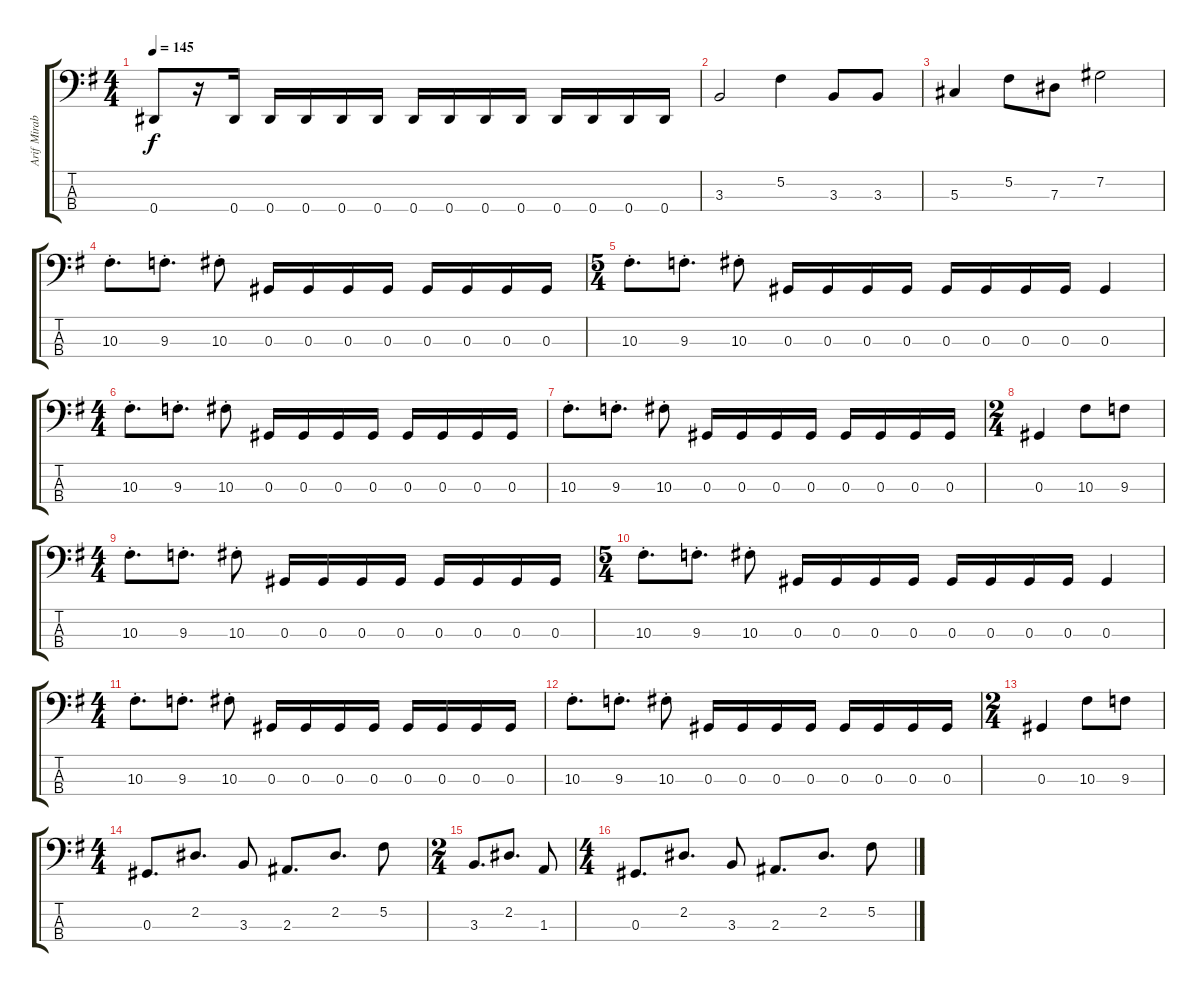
\track ("Arif Mirabdolbaghi" "Arif Mirab") {instrument electricbassfinger}
\staff {score tabs}
\tuning (Gb2 Db2 Ab1 Eb1) {hide}
\ts (4 4)
\tempo 145
\clef f4
\ks g
0.4.8{dy f} r.16 0.4.16 0.4.16 0.4.16 0.4.16 0.4.16 0.4.16 0.4.16 0.4.16 0.4.16 0.4.16 0.4.16 0.4.16 0.4.16 |
3.3.2 5.2.4 3.3.8 3.3.8 |
5.3.4 5.2.8 7.3.8 7.2.2 |
10.3{st}.8{d} 9.3{st}.8{d} 10.3{st}.8 0.3.16 0.3.16 0.3.16 0.3.16 0.3.16 0.3.16 0.3.16 0.3.16 |
\ts (5 4)
10.3{st}.8{d} 9.3{st}.8{d} 10.3{st}.8 0.3.16 0.3.16 0.3.16 0.3.16 0.3.16 0.3.16 0.3.16 0.3.16 0.3.4 |
\ts (4 4)
10.3{st}.8{d} 9.3{st}.8{d} 10.3{st}.8 0.3.16 0.3.16 0.3.16 0.3.16 0.3.16 0.3.16 0.3.16 0.3.16 |
10.3{st}.8{d} 9.3{st}.8{d} 10.3{st}.8 0.3.16 0.3.16 0.3.16 0.3.16 0.3.16 0.3.16 0.3.16 0.3.16 |
\ts (2 4)
0.3.4 10.3.8 9.3.8 |
\ts (4 4)
10.3{st}.8{d} 9.3{st}.8{d} 10.3{st}.8 0.3.16 0.3.16 0.3.16 0.3.16 0.3.16 0.3.16 0.3.16 0.3.16 |
\ts (5 4)
10.3{st}.8{d} 9.3{st}.8{d} 10.3{st}.8 0.3.16 0.3.16 0.3.16 0.3.16 0.3.16 0.3.16 0.3.16 0.3.16 0.3.4 |
\ts (4 4)
10.3{st}.8{d} 9.3{st}.8{d} 10.3{st}.8 0.3.16 0.3.16 0.3.16 0.3.16 0.3.16 0.3.16 0.3.16 0.3.16 |
10.3{st}.8{d} 9.3{st}.8{d} 10.3{st}.8 0.3.16 0.3.16 0.3.16 0.3.16 0.3.16 0.3.16 0.3.16 0.3.16 |
\ts (2 4)
0.3.4 10.3.8 9.3.8 |
\ts (4 4)
0.3.8{d} 2.2.8{d} 3.3.8 2.3.8{d} 2.2.8{d} 5.2.8 |
\ts (2 4)
3.3.8{d} 2.2.8{d} 1.3.8 |
\ts (4 4)
0.3.8{d} 2.2.8{d} 3.3.8 2.3.8{d} 2.2.8{d} 5.2.8
